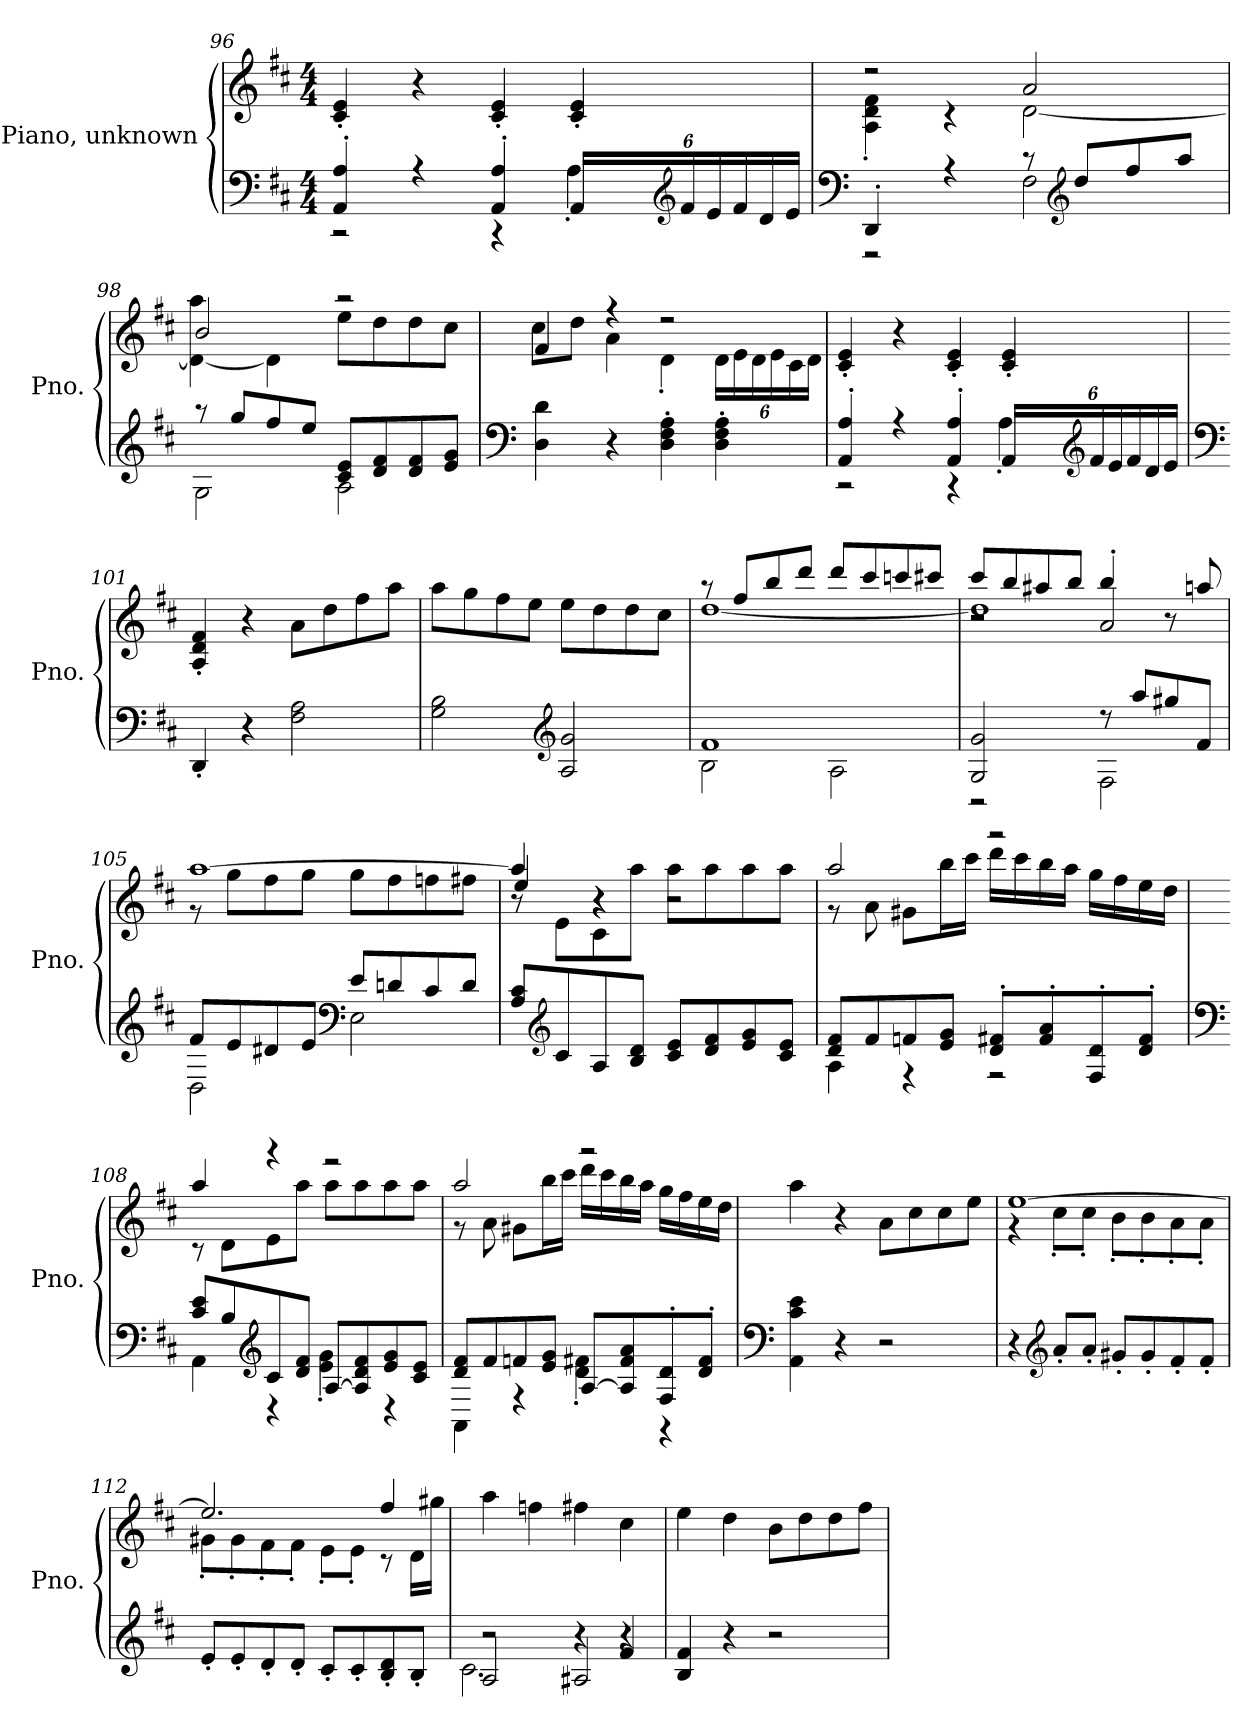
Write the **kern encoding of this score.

**kern	**kern
*part1	*part1
*staff2	*staff1
*I"Piano, unknown	*
*I'Pno.	*
*clefF4	*clefG2
*k[f#c#]	*k[f#c#]
*M4/4	*M4/4
=96	=96
*^	*
4AA/' 4A/'	2r	4c#/' 4e/'
4r	.	4r
4AA/' 4A/'	4r	4c#/' 4e/'
*Xbrackettup	*	*
24AA/LL	4A'\	4c#/' 4e/'
*clefG2	*	*
24f#/	.	.
24e/	.	.
24f#/	.	.
24d/	.	.
24e/JJ	.	.
=97	=97	=97
*clefF4	*	*
*	*	*^
4DD'/	2r	2r	4A\' 4d\' 4f#\'
4r	.	.	4r
8r	2F#\	2a/	[2d\
*clefG2	*	*	*
8dd/L	.	.	.
8ff#/	.	.	.
8aa/J	.	.	.
=98	=98	=98	=98
8r	2G\	2b/	4d\_ 4aa\
8gg/L	.	.	.
8ff#/	.	.	4d\]
8ee/J	.	.	.
8c#/ 8e/L	2A\	2r	8ee\L
8d/ 8f#/	.	.	8dd\
8d/ 8f#/	.	.	8dd\
8e/ 8g/J	.	.	8cc#\J
*v	*v	*	*
!!LO:PB:g=z	!!
=99	=99	=99
*clefF4	*	*
4D\ 4d\	4f#/	8cc#\L
.	.	8dd\J
4r	4r	4a\
4D\' 4F#\' 4A\'	2r	4d'\
*	*	*Xbrackettup
4D\' 4F#\' 4A\'	.	24d\LL
.	.	24e\
.	.	24d\
.	.	24e\
.	.	24c#\
.	.	24d\JJ
*	*v	*v
=100	=100
*^	*
4AA/' 4A/'	2r	4c#/' 4e/'
4r	.	4r
4AA/' 4A/'	4r	4c#/' 4e/'
24AA/LL	4A'\	4c#/' 4e/'
*clefG2	*	*
24f#/	.	.
24e/	.	.
24f#/	.	.
24d/	.	.
24e/JJ	.	.
*v	*v	*
=101	=101
*clefF4	*
4DD'/	4A/' 4d/' 4f#/'
4r	4r
2F#\ 2A\	8a\L
.	8dd\
.	8ff#\
.	8aa\J
=102	=102
2G\ 2B\	8aa\L
.	8gg\
.	8ff#\
.	8ee\J
*clefG2	*
2A/ 2g/	8ee\L
.	8dd\
.	8dd\
.	8cc#\J
!!LO:LB:g=z
=103	=103
*^	*^
1f#	2B\	8r	[1dd
.	.	8ff#/L	.
.	.	8bb/	.
.	.	8ddd/J	.
.	2A\	8ddd/L	.
.	.	8ccc#/	.
.	.	8cccn/	.
.	.	8ccc#X/J	.
=104	=104	=104	=104
*	*	*	*^
2G/ 2g/	2r	8ccc#/L	1dd]	2r
.	.	8bb/	.	.
.	.	8aa#X/	.	.
.	.	8bb/J	.	.
8r	2F#\	4bb'/	.	2a/
8aa/L	.	.	.	.
8gg#X/	.	8r	.	.
8f#/J	.	8aan/	.	.
*	*	*	*v	*v
=105	=105	=105	=105
8f#/L	2D\	[1aa	8r
8e/	.	.	8gg\L
8d#X/	.	.	8ff#\
8e/J	.	.	8gg\J
*clefF4	*	*	*
8e/L	2E\	.	8gg\L
8dn/	.	.	8ff#\
8c#/	.	.	8ffn\
8d/J	.	.	8ff#X\J
*v	*v	*	*
!!LO:LB:g=z
=106	=106	=106
*	*	*^
8A/ 8c#/L	4aa/]	8r	4ee/
*clefG2	*	*	*
8c#/	.	8e\L	.
8A/	4r	8c#\	4r
8B/ 8d/J	.	8aa\J	.
8c#/ 8e/L	2r	8aa\L	2r
8d/ 8f#/	.	8aa\	.
8e/ 8g/	.	8aa\	.
8c#/ 8e/J	.	8aa\J	.
*	*	*v	*v
=107	=107	=107
*^	*	*
8d/ 8f#/L	4A\	2aa/	8r
8f#/	.	.	8a\
8fn/	4r	.	8g#X\L
8e/ 8g/J	.	.	16bb\L
.	.	.	16ccc#\JJ
8d/' 8f#X/'L	2r	2r	16ddd\LL
.	.	.	16ccc#\
8f#/' 8a/'	.	.	16bb\
.	.	.	16aa\JJ
8F#/' 8d/'	.	.	16gg\LL
.	.	.	16ff#\
8d/' 8f#/'J	.	.	16ee\
.	.	.	16dd\JJ
=108	=108	=108	=108
*clefF4	*	*	*
8c#/ 8e/L	4AA\	4aa/	8r
8B/	.	.	8d\L
*clefG2	*	*	*
8c#/	4r	4r	8e\
8d/ 8f#/J	.	.	8aa\J
[8A/L	4e\' 4g\'	2r	8aa\L
8A/] 8d/ 8f#/	.	.	8aa\
8e/ 8g/	4r	.	8aa\
8c#/ 8e/J	.	.	8aa\J
!!LO:LB:g=z	!!
=109	=109	=109	=109
8d/ 8f#/L	4AA\	2aa/	8r
8f#/	.	.	8a\
8fn/	4r	.	8g#X\L
8e/ 8g/J	.	.	16bb\L
.	.	.	16ccc#\JJ
[8A/L	4d\' 4f#X\'	2r	16ddd\LL
.	.	.	16ccc#\
8A/] 8f#/ 8a/	.	.	16bb\
.	.	.	16aa\JJ
8F#/' 8d/'	4r	.	16gg\LL
.	.	.	16ff#\
8d/' 8f#/'J	.	.	16ee\
.	.	.	16dd\JJ
*v	*v	*	*
*	*v	*v
=110	=110
*clefF4	*
4AA\ 4c#\ 4e\	4aa\
4r	4r
2r	8a\L
.	8cc#\
.	8cc#\
.	8ee\J
=111	=111
*	*^
4r	[1ee	4r
*clefG2	*	*
8a'/L	.	8cc#'\L
8a'/J	.	8cc#'\J
8g#X'/L	.	8b'\L
8g#'/	.	8b'\
8f#'/	.	8a'\
8f#'/J	.	8a'\J
!!LO:LB:g=z	!!
=112	=112	=112
8e'/L	2.ee/]	8g#X'\L
8e'/	.	8g#'\
8d'/	.	8f#'\
8d'/J	.	8f#'\J
8c#'/L	.	8e'\L
8c#'/	.	8e'\J
8B/' 8d/'	4ff#/	8r
8B'/J	.	16d\LL
.	.	16gg#X\JJ
*	*v	*v
=113	=113
*^	*
*	*^	*
2A/	2.c#\	2r	4aa\
.	.	.	4ffn\
4r	.	2A#X/	4ff#X\
4f#/	4r	.	4cc#\
*v	*v	*v	*
=114	=114
4B/ 4f#/	4ee\
4r	4dd\
2r	8b\L
.	8dd\
.	8dd\
.	8ff#\J
=	=
*-	*-
